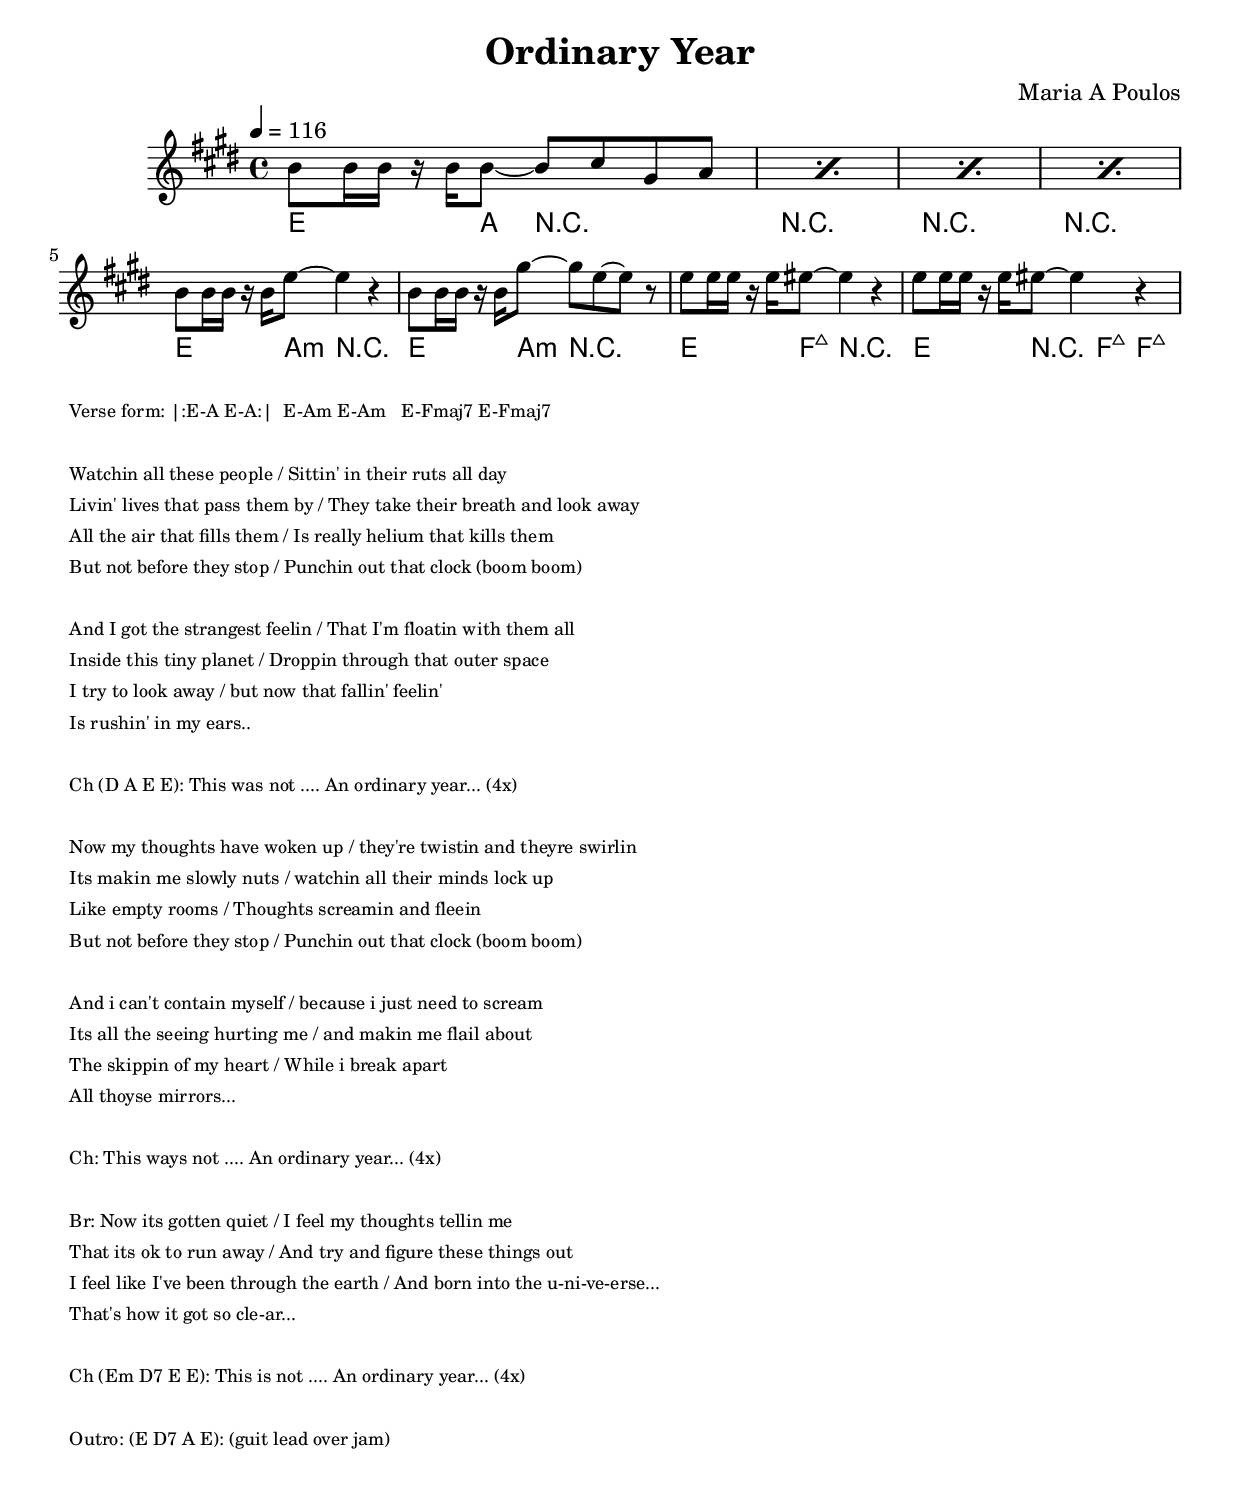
\version "2.8"
\include "english.ly"
\header {
  title = "Ordinary Year"
  arranger = "Maria A Poulos"
}

lyricMelody = {
  \relative c'' {
    b8    b16 b16       r16 b16 b8~   b8    cs8     gs8   a8
  }
}

upVerse = \relative c'' {
  b8    b16 b16       r16 b16 e8~        e4        r4
  b8    b16 b16       r16 b16 gs'8~      gs8 e8~   e8 r8
  e8    e16 e16       r16 e16 es8~       es4       r4
  e8    e16 e16       r16 e16 es8~       es4       r4
}

verse = { 
  \repeat percent 4 { 
    \lyricMelody 
  }
  \upVerse
}

\score {
  \new Staff << % << and >> denote simultaneous happenings
    \tempo 4 = 116
    \clef "treble"
    \key e \major
    \chords { e4. a8   r2    r1            r1                r1 
              e4. a8:m r2    e4. a8:m r2   e4. f8:maj7 r2    e4. r4 f8:maj7 f8:maj7 }
    \new Voice {
      \set Staff.midiInstrument = #"grand piano" 
      \verse
    }
    % force 4 measures per line 
    \new Voice {
      s1 * 4 \break
      s1 * 4 \break
    }
  >>
  \layout { }
  \midi {}
}

\markup {
  \tiny { % \teeny \tiny \small \normalsize \large \huge
      \hspace #1.0 
      \column {
	"Verse form: |:E-A E-A:|  E-Am E-Am   E-Fmaj7 E-Fmaj7"
        \hspace #1.0 
        "Watchin all these people / Sittin' in their ruts all day"
	"Livin' lives that pass them by / They take their breath and look away"
        "All the air that fills them / Is really helium that kills them"
	"But not before they stop / Punchin out that clock (boom boom)"
        \hspace #1.0 
        "And I got the strangest feelin / That I'm floatin with them all"
	"Inside this tiny planet / Droppin through that outer space"
        "I try to look away / but now that fallin' feelin'"
	"Is rushin' in my ears.."
        \hspace #1.0 
        "Ch (D A E E): This was not .... An ordinary year... (4x)"
        \hspace #1.0 
        "Now my thoughts have woken up / they're twistin and theyre swirlin"
	"Its makin me slowly nuts / watchin all their minds lock up"
        "Like empty rooms / Thoughts screamin and fleein"
	"But not before they stop / Punchin out that clock (boom boom)"
        \hspace #1.0 
        "And i can't contain myself / because i just need to scream"
	"Its all the seeing hurting me / and makin me flail about"
        "The skippin of my heart / While i break apart"
	"All thoyse mirrors..."
        \hspace #1.0 
        "Ch: This ways not .... An ordinary year... (4x)"
        \hspace #1.0 
        "Br: Now its gotten quiet / I feel my thoughts tellin me"
	"That its ok to run away / And try and figure these things out"
        "I feel like I've been through the earth / And born into the u-ni-ve-erse..."
	"That's how it got so cle-ar..."
        \hspace #1.0 
        "Ch (Em D7 E E): This is not .... An ordinary year... (4x)"
        \hspace #1.0 
        "Outro: (E D7 A E): (guit lead over jam)"
      }
      \hspace #1.0 % gives the fill-line something to work with
  }
}